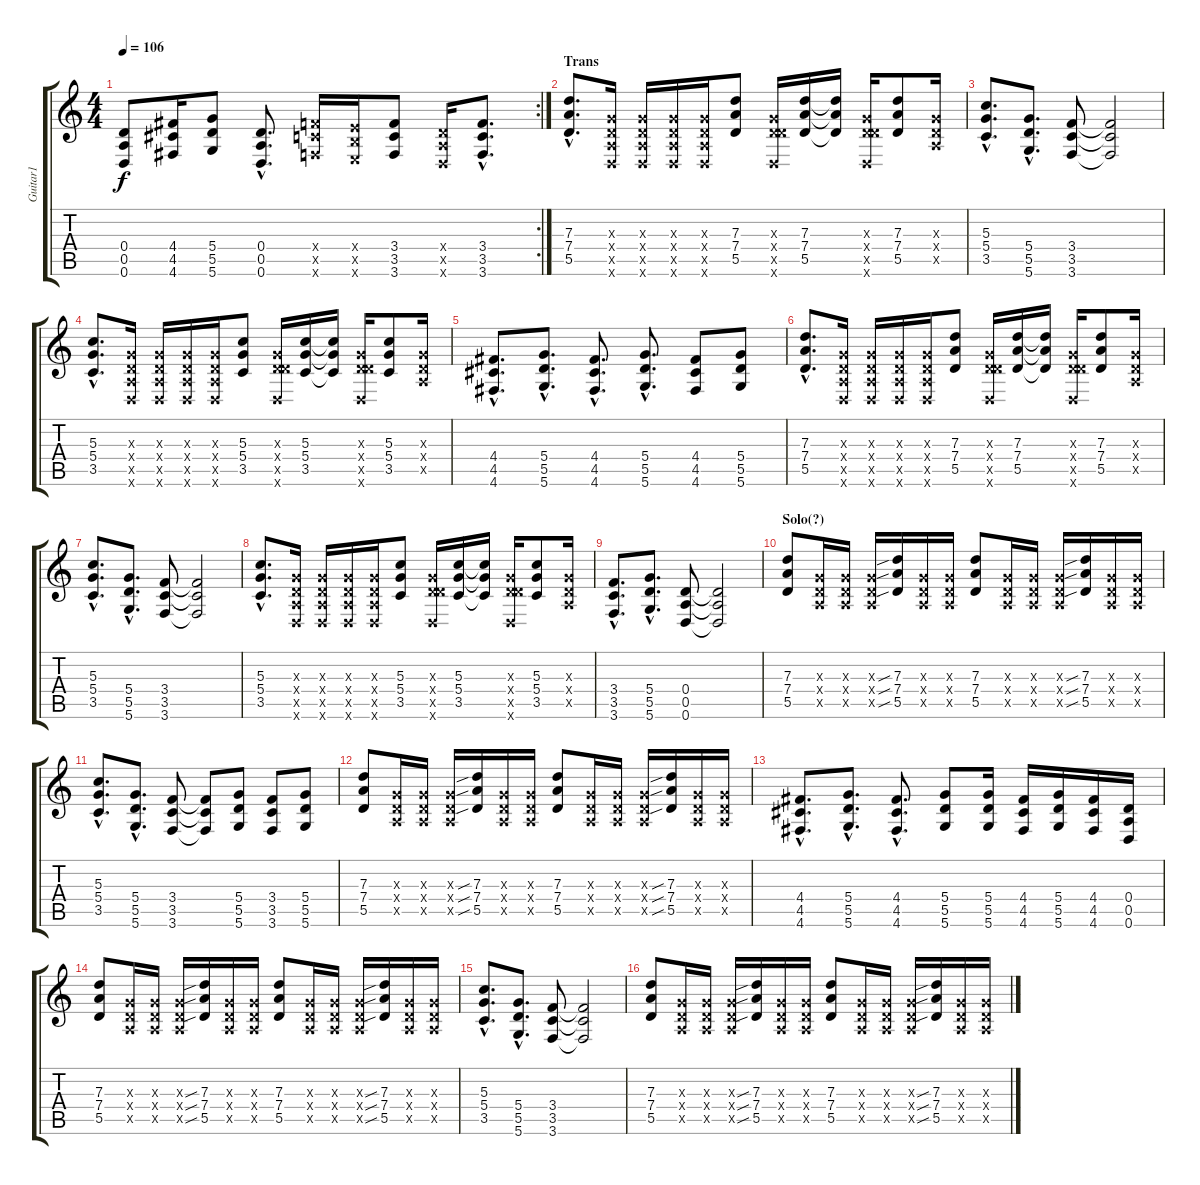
\track ("Guitar1" "Guitar1") {instrument distortionguitar}
\staff {score tabs}
\tuning (E4 B3 G3 D3 A2 D2) {hide}
\rc 2
\ts (4 4)
\tempo 106
\clef g2
\ks c
(0.4 0.5 0.6).8{dy f} (4.4 4.5 4.6).16 (5.4 5.5 5.6).8 (0.4{hac} 0.5{hac} 0.6{hac}).8{d} (3.4{x} 3.5{x} 3.6{x}).16 (2.4{x} 2.5{x} 2.6{x}).16 (3.4 3.5 3.6).8 (0.4{x} 0.5{x} 0.6{x}).16 (3.4{hac} 3.5{hac} 3.6{hac}).8{d} |
\section ("" "Trans")
(7.3{hac} 7.4{hac} 5.5{hac}).8{d} (0.3{x} 0.4{x} 0.5{x} 0.6{x}).16 (0.3{x} 0.4{x} 0.5{x} 0.6{x}).16 (0.3{x} 0.4{x} 0.5{x} 0.6{x}).16 (0.3{x} 0.4{x} 0.5{x} 0.6{x}).16 (7.3 7.4 5.5).8 (0.3{x} 0.4{x} 5.5{x} 0.6{x}).16 (7.3 7.4 5.5).16 (7.3{t} 7.4{t} 5.5{t}).16 (0.3{x} 0.4{x} 5.5{x} 0.6{x}).16 (7.3 7.4 5.5).8 (0.3{x} 0.4{x} 0.5{x}).16 |
(5.3{hac} 5.4{hac} 3.5{hac}).8{d} (5.4{hac} 5.5{hac} 5.6{hac}).8{d} (3.4 3.5 3.6).8 (3.4{t} 3.5{t} 3.6{t}).2 |
(5.3{hac} 5.4{hac} 3.5{hac}).8{d} (0.3{x} 0.4{x} 0.5{x} 0.6{x}).16 (0.3{x} 0.4{x} 0.5{x} 0.6{x}).16 (0.3{x} 0.4{x} 0.5{x} 0.6{x}).16 (0.3{x} 0.4{x} 0.5{x} 0.6{x}).16 (5.3 5.4 3.5).8 (0.3{x} 0.4{x} 5.5{x} 0.6{x}).16 (5.3 5.4 3.5).16 (5.3{t} 5.4{t} 3.5{t}).16 (0.3{x} 0.4{x} 5.5{x} 0.6{x}).16 (5.3 5.4 3.5).8 (0.3{x} 0.4{x} 0.5{x}).16 |
(4.4{hac} 4.5{hac} 4.6{hac}).8{d} (5.4{hac} 5.5{hac} 5.6{hac}).8{d} (4.4{hac} 4.5{hac} 4.6{hac}).8{d} (5.4{hac} 5.5{hac} 5.6{hac}).8{d} (4.4 4.5 4.6).8 (5.4 5.5 5.6).8 |
(7.3{hac} 7.4{hac} 5.5{hac}).8{d} (0.3{x} 0.4{x} 0.5{x} 0.6{x}).16 (0.3{x} 0.4{x} 0.5{x} 0.6{x}).16 (0.3{x} 0.4{x} 0.5{x} 0.6{x}).16 (0.3{x} 0.4{x} 0.5{x} 0.6{x}).16 (7.3 7.4 5.5).8 (0.3{x} 0.4{x} 5.5{x} 0.6{x}).16 (7.3 7.4 5.5).16 (7.3{t} 7.4{t} 5.5{t}).16 (0.3{x} 0.4{x} 5.5{x} 0.6{x}).16 (7.3 7.4 5.5).8 (0.3{x} 0.4{x} 0.5{x}).16 |
(5.3{hac} 5.4{hac} 3.5{hac}).8{d} (5.4{hac} 5.5{hac} 5.6{hac}).8{d} (3.4 3.5 3.6).8 (3.4{t} 3.5{t} 3.6{t}).2 |
(5.3{hac} 5.4{hac} 3.5{hac}).8{d} (0.3{x} 0.4{x} 0.5{x} 0.6{x}).16 (0.3{x} 0.4{x} 0.5{x} 0.6{x}).16 (0.3{x} 0.4{x} 0.5{x} 0.6{x}).16 (0.3{x} 0.4{x} 0.5{x} 0.6{x}).16 (5.3 5.4 3.5).8 (0.3{x} 0.4{x} 5.5{x} 0.6{x}).16 (5.3 5.4 3.5).16 (5.3{t} 5.4{t} 3.5{t}).16 (0.3{x} 0.4{x} 5.5{x} 0.6{x}).16 (5.3 5.4 3.5).8 (0.3{x} 0.4{x} 0.5{x}).16 |
(3.4{hac} 3.5{hac} 3.6{hac}).8{d} (5.4{hac} 5.5{hac} 5.6{hac}).8{d} (0.4 0.5 0.6).8 (0.4{t} 0.5{t} 0.6{t}).2 |
\section ("" "Solo(?)")
(7.3 7.4 5.5).8 (0.3{x} 0.4{x} 0.5{x}).16 (0.3{x} 0.4{x} 0.5{x}).16 (0.3{x} 0.4{x} 0.5{x}).16 (7.3{sib} 7.4{sib} 5.5{sib}).16 (0.3{x} 0.4{x} 0.5{x}).16 (0.3{x} 0.4{x} 0.5{x}).16 (7.3 7.4 5.5).8 (0.3{x} 0.4{x} 0.5{x}).16 (0.3{x} 0.4{x} 0.5{x}).16 (0.3{x} 0.4{x} 0.5{x}).16 (7.3{sib} 7.4{sib} 5.5{sib}).16 (0.3{x} 0.4{x} 0.5{x}).16 (0.3{x} 0.4{x} 0.5{x}).16 |
(5.3{hac} 5.4{hac} 3.5{hac}).8{d} (5.4{hac} 5.5{hac} 5.6{hac}).8{d} (3.4 3.5 3.6).8 (3.4{t} 3.5{t} 3.6{t}).8 (5.4 5.5 5.6).8 (3.4 3.5 3.6).8 (5.4 5.5 5.6).8 |
(7.3 7.4 5.5).8 (0.3{x} 0.4{x} 0.5{x}).16 (0.3{x} 0.4{x} 0.5{x}).16 (0.3{x} 0.4{x} 0.5{x}).16 (7.3{sib} 7.4{sib} 5.5{sib}).16 (0.3{x} 0.4{x} 0.5{x}).16 (0.3{x} 0.4{x} 0.5{x}).16 (7.3 7.4 5.5).8 (0.3{x} 0.4{x} 0.5{x}).16 (0.3{x} 0.4{x} 0.5{x}).16 (0.3{x} 0.4{x} 0.5{x}).16 (7.3{sib} 7.4{sib} 5.5{sib}).16 (0.3{x} 0.4{x} 0.5{x}).16 (0.3{x} 0.4{x} 0.5{x}).16 |
(4.4{hac} 4.5{hac} 4.6{hac}).8{d} (5.4{hac} 5.5{hac} 5.6{hac}).8{d} (4.4{hac} 4.5{hac} 4.6{hac}).8{d} (5.4 5.5 5.6).8 (5.4 5.5 5.6).16 (4.4 4.5 4.6).16 (5.4 5.5 5.6).16 (4.4 4.5 4.6).16 (0.4 0.5 0.6).16 |
(7.3 7.4 5.5).8 (0.3{x} 0.4{x} 0.5{x}).16 (0.3{x} 0.4{x} 0.5{x}).16 (0.3{x} 0.4{x} 0.5{x}).16 (7.3{sib} 7.4{sib} 5.5{sib}).16 (0.3{x} 0.4{x} 0.5{x}).16 (0.3{x} 0.4{x} 0.5{x}).16 (7.3 7.4 5.5).8 (0.3{x} 0.4{x} 0.5{x}).16 (0.3{x} 0.4{x} 0.5{x}).16 (0.3{x} 0.4{x} 0.5{x}).16 (7.3{sib} 7.4{sib} 5.5{sib}).16 (0.3{x} 0.4{x} 0.5{x}).16 (0.3{x} 0.4{x} 0.5{x}).16 |
(5.3{hac} 5.4{hac} 3.5{hac}).8{d} (5.4{hac} 5.5{hac} 5.6{hac}).8{d} (3.4 3.5 3.6).8 (3.4{t} 3.5{t} 3.6{t}).2 |
(7.3 7.4 5.5).8 (0.3{x} 0.4{x} 0.5{x}).16 (0.3{x} 0.4{x} 0.5{x}).16 (0.3{x} 0.4{x} 0.5{x}).16 (7.3{sib} 7.4{sib} 5.5{sib}).16 (0.3{x} 0.4{x} 0.5{x}).16 (0.3{x} 0.4{x} 0.5{x}).16 (7.3 7.4 5.5).8 (0.3{x} 0.4{x} 0.5{x}).16 (0.3{x} 0.4{x} 0.5{x}).16 (0.3{x} 0.4{x} 0.5{x}).16 (7.3{sib} 7.4{sib} 5.5{sib}).16 (0.3{x} 0.4{x} 0.5{x}).16 (0.3{x} 0.4{x} 0.5{x}).16
